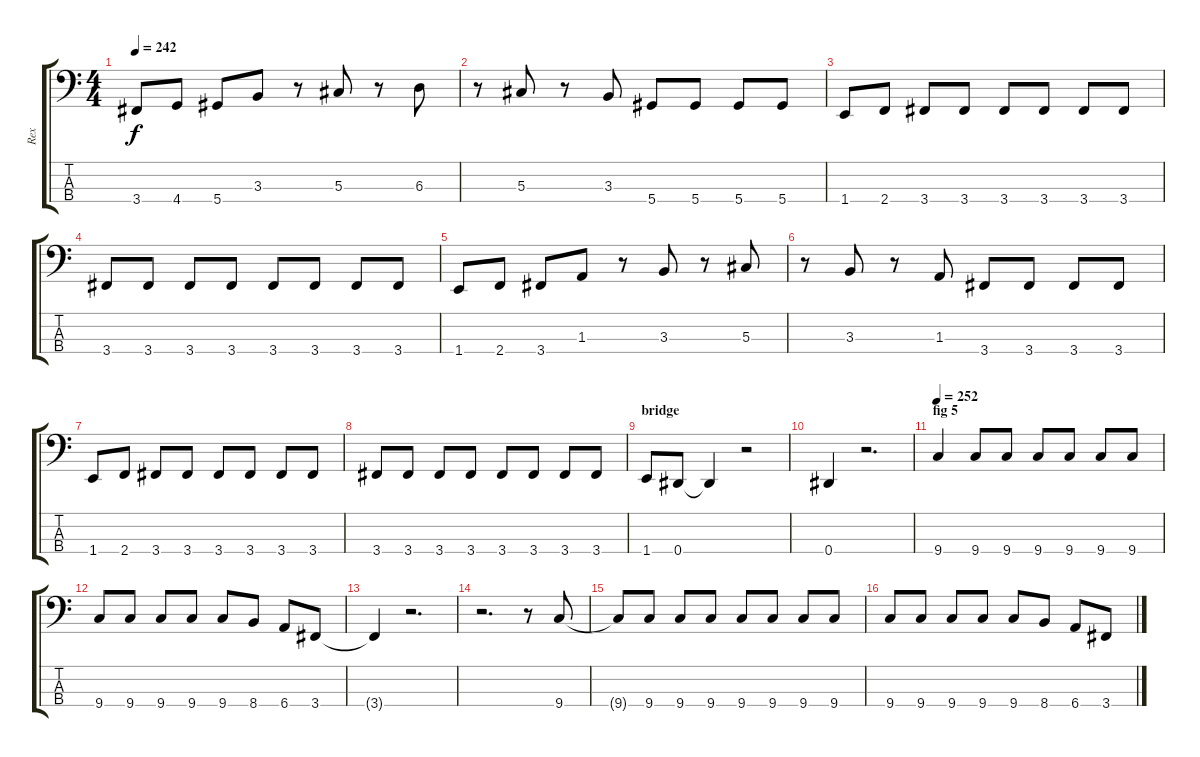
\track ("Rex" "Rex") {instrument electricbasspick}
\staff {score tabs}
\tuning (Gb2 Db2 Ab1 Eb1) {hide}
\ts (4 4)
\tempo 242
\clef f4
\ks c
3.4.8{dy f} 4.4.8 5.4.8 3.3.8 r.8 5.3.8 r.8 6.3.8 |
r.8 5.3.8 r.8 3.3.8 5.4.8 5.4.8 5.4.8 5.4.8 |
1.4.8 2.4.8 3.4.8 3.4.8 3.4.8 3.4.8 3.4.8 3.4.8 |
3.4.8 3.4.8 3.4.8 3.4.8 3.4.8 3.4.8 3.4.8 3.4.8 |
1.4.8 2.4.8 3.4.8 1.3.8 r.8 3.3.8 r.8 5.3.8 |
r.8 3.3.8 r.8 1.3.8 3.4.8 3.4.8 3.4.8 3.4.8 |
1.4.8 2.4.8 3.4.8 3.4.8 3.4.8 3.4.8 3.4.8 3.4.8 |
3.4.8 3.4.8 3.4.8 3.4.8 3.4.8 3.4.8 3.4.8 3.4.8 |
\section ("" "bridge")
1.4.8 0.4.8 0.4{t}.4 r.2 |
0.4.4 r.2{d} |
\section ("" "fig 5")
\tempo 252
9.4.4 9.4.8 9.4.8 9.4.8 9.4.8 9.4.8 9.4.8 |
9.4.8 9.4.8 9.4.8 9.4.8 9.4.8 8.4.8 6.4.8 3.4.8 |
3.4{t}.4 r.2{d} |
r.2{d} r.8 9.4.8 |
9.4{t}.8 9.4.8 9.4.8 9.4.8 9.4.8 9.4.8 9.4.8 9.4.8 |
9.4.8 9.4.8 9.4.8 9.4.8 9.4.8 8.4.8 6.4.8 3.4.8
